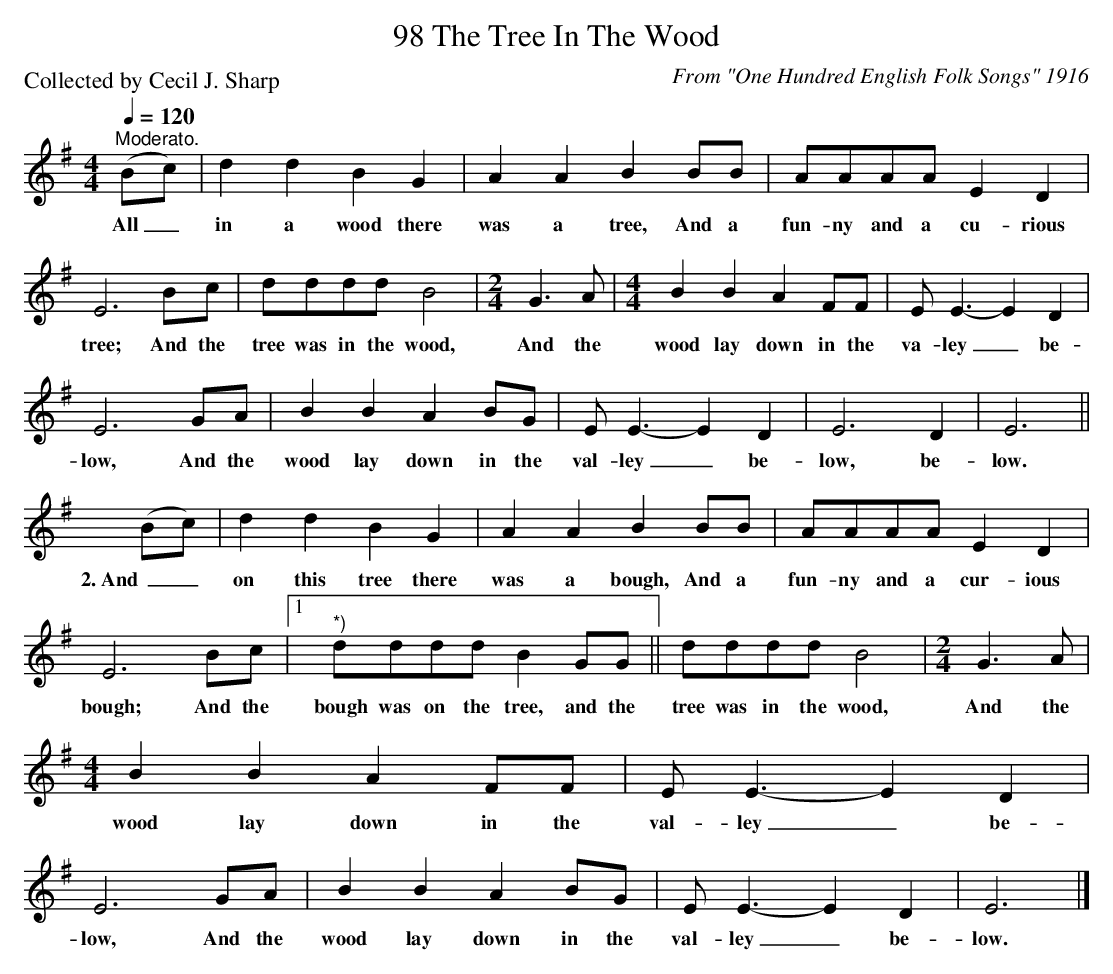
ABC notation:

X:1
T:98 The Tree In The Wood
C:From "One Hundred English Folk Songs" 1916
P:Collected by Cecil J. Sharp
Q:1/4=120
L:1/8
M:4/4
K:Eaeo
"^Moderato." (Bc) | d2 d2 B2 G2 | A2 A2 B2 BB | AAAA E2 D2 |$ E6 Bc | dddd B4 |[M:2/4] G3 A |
w: All _|in a wood there|was a tree, And a|fun- ny and a cu- rious|tree; And the|tree was in the wood,|And the|
[M:4/4] B2 B2 A2 FF | E E3- E2 D2 |$ E6 GA | B2 B2 A2 BG | E E3- E2 D2 | E6 D2 | E6 ||$ (Bc) |
w: wood lay down in the|va- ley _ be-|low, And the|wood lay down in the|val- ley _ be-|low, be-|low.|2. And _|
d2 d2 B2 G2 | A2 A2 B2 BB | AAAA E2 D2 |$ E6 Bc |1"^*)" dddd B2 GG || dddd B4 |[M:2/4] G3 A |$
w: on this tree there|was a bough, And a|fun- ny and a cur- ious|bough; And the|bough was on the tree, and the|tree was in the wood,|And the|
[M:4/4] B2 B2 A2 FF | E E3- E2 D2 | E6 GA | B2 B2 A2 BG | E E3- E2 D2 | E6 |]
w: wood lay down in the|val- ley _ be-|low, And the|wood lay down in the|val- ley _ be-|low.|
